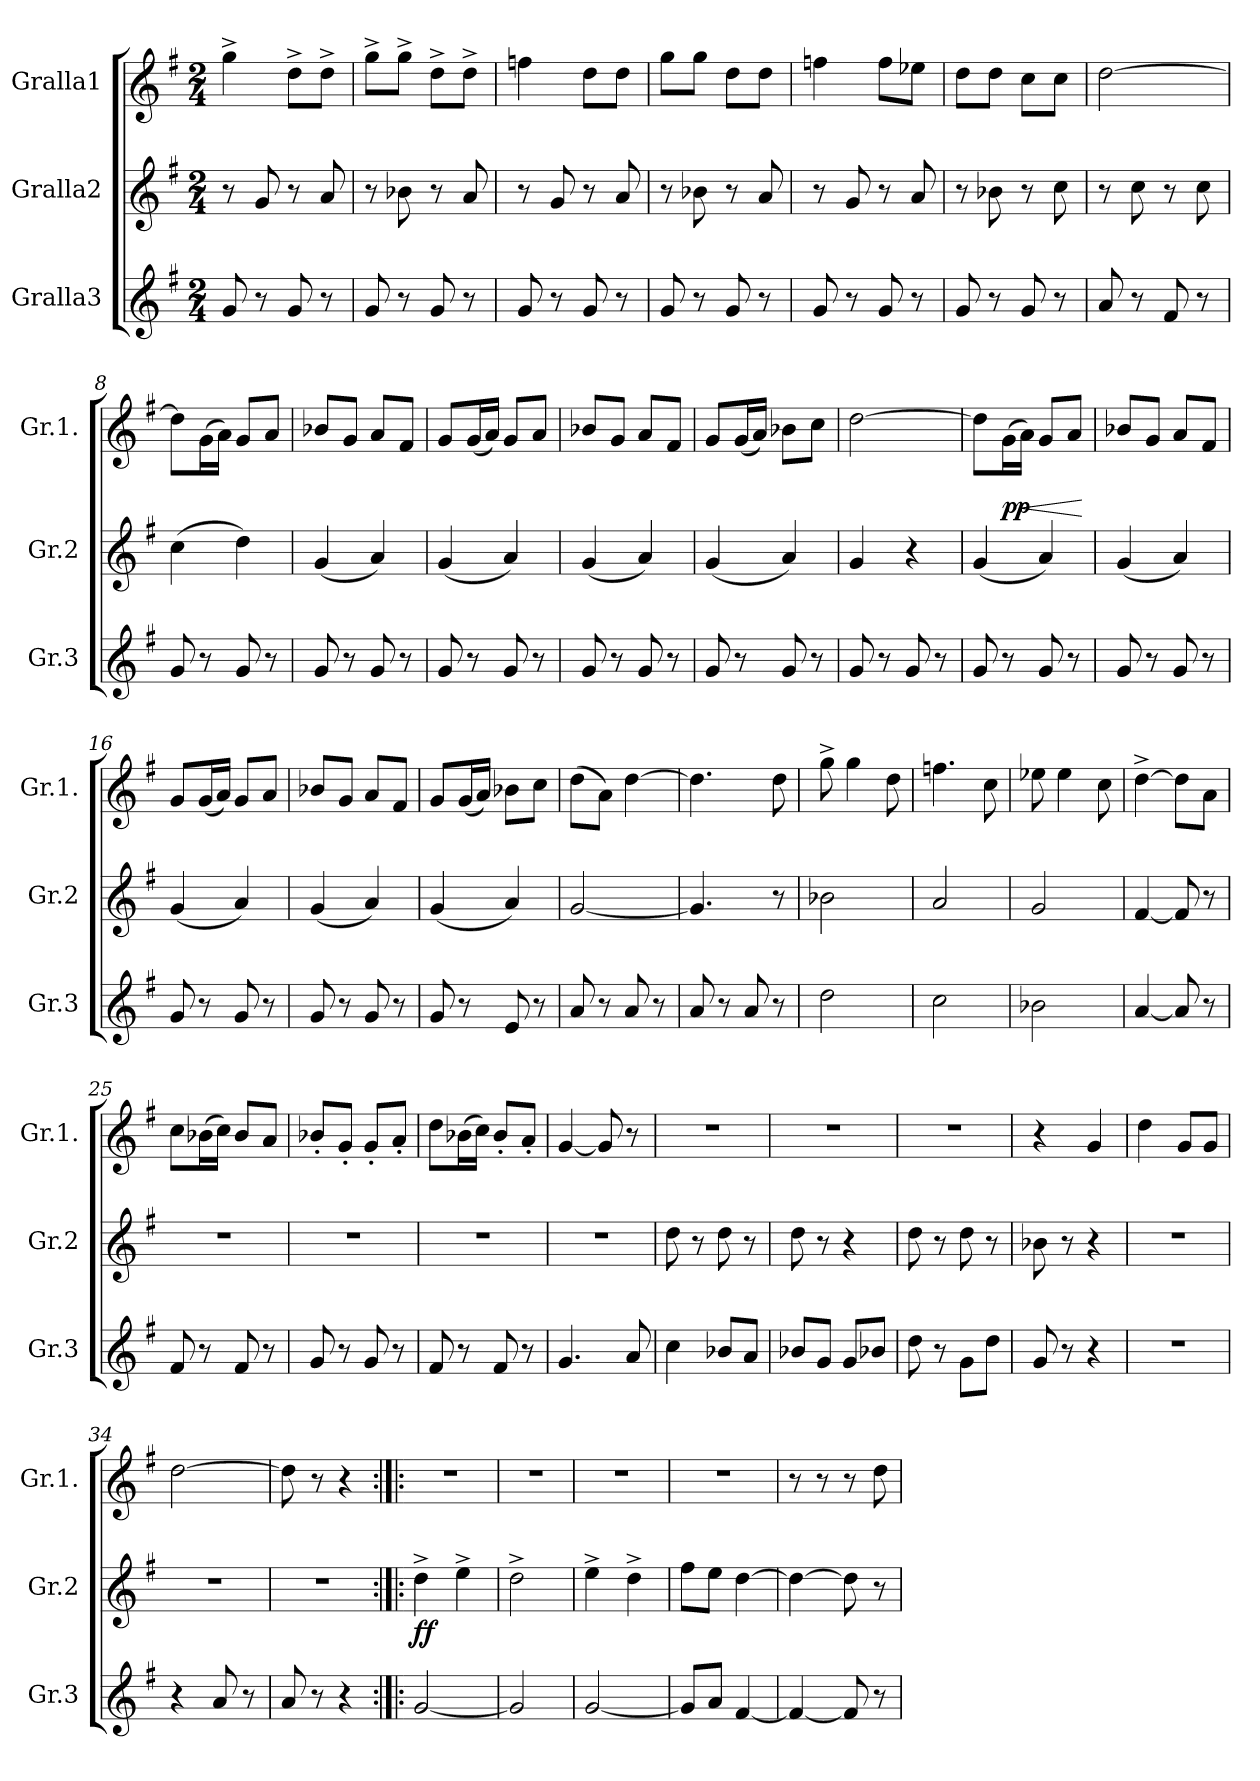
**kern	**kern	**dynam	**kern	**dynam
*part3	*part2	*part2	*part1	*part1
*staff3	*staff2	*staff2	*staff1	*staff1
*I"Gralla3	*I"Gralla2	*	*I"Gralla1	*
*I'Gr.3	*I'Gr.2	*	*I'Gr.1.	*
*clefG2	*clefG2	*	*clefG2	*
*k[f#]	*k[f#]	*	*k[f#]	*
*M2/4	*M2/4	*	*M2/4	*
=1	=1	=1	=1	=1
8g/	8r	.	4gg^\	.
8r	8g/	.	.	.
8g/	8r	.	8dd^\L	.
8r	8a/	.	8dd^\J	.
=2	=2	=2	=2	=2
8g/	8r	.	8gg^\L	.
8r	8b-X\	.	8gg^\J	.
8g/	8r	.	8dd^\L	.
8r	8a/	.	8dd^\J	.
=3	=3	=3	=3	=3
8g/	8r	.	4ffn\	.
8r	8g/	.	.	.
8g/	8r	.	8dd\L	.
8r	8a/	.	8dd\J	.
=4	=4	=4	=4	=4
8g/	8r	.	8gg\L	.
8r	8b-X\	.	8gg\J	.
8g/	8r	.	8dd\L	.
8r	8a/	.	8dd\J	.
=5	=5	=5	=5	=5
8g/	8r	.	4ffn\	.
8r	8g/	.	.	.
8g/	8r	.	8ff\L	.
8r	8a/	.	8ee-X\J	.
=6	=6	=6	=6	=6
8g/	8r	.	8dd\L	.
8r	8b-X\	.	8dd\J	.
8g/	8r	.	8cc\L	.
8r	8cc\	.	8cc\J	.
=7	=7	=7	=7	=7
8a/	8r	.	[2dd\	.
8r	8cc\	.	.	.
8f#/	8r	.	.	.
8r	8cc\	.	.	.
=8	=8	=8	=8	=8
8g/	(>4cc\	.	8dd\L]	.
8r	.	.	(>16g\L	.
.	.	.	16a\JJ)	.
8g/	4dd\)	.	8g/L	.
8r	.	.	8a/J	.
!!LO:LB:g=z
=9	=9	=9	=9	=9
8g/	(<4g/	.	8b-X/L	.
8r	.	.	8g/J	.
8g/	4a/)	.	8a/L	.
8r	.	.	8f#/J	.
=10	=10	=10	=10	=10
8g/	(<4g/	.	8g/L	.
8r	.	.	(<16g/L	.
.	.	.	16a/JJ)	.
8g/	4a/)	.	8g/L	.
8r	.	.	8a/J	.
=11	=11	=11	=11	=11
8g/	(<4g/	.	8b-X/L	.
8r	.	.	8g/J	.
8g/	4a/)	.	8a/L	.
8r	.	.	8f#/J	.
=12	=12	=12	=12	=12
8g/	(<4g/	.	8g/L	.
8r	.	.	(<16g/L	.
.	.	.	16a/JJ)	.
8g/	4a/)	.	8b-X\L	.
8r	.	.	8cc\J	.
=13	=13	=13	=13	=13
8g/	4g/	.	[2dd\	.
8r	.	.	.	.
8g/	4r	.	.	.
8r	.	.	.	.
=14	=14	=14	=14	=14
8g/	(<4g/	.	8dd\L]	.
!	!	!	!	!LO:DY:b
8r	.	.	(>16g\L	pp
!	!	!	!	!LO:HP:b
.	.	.	16a\JJ)	<
8g/	4a/)	.	8g/L	.
8r	.	.	8a/J	.
.	.	.	.	[
=15	=15	=15	=15	=15
8g/	(<4g/	.	8b-X/L	.
8r	.	.	8g/J	.
8g/	4a/)	.	8a/L	.
8r	.	.	8f#/J	.
=16	=16	=16	=16	=16
8g/	(<4g/	.	8g/L	.
8r	.	.	(<16g/L	.
.	.	.	16a/JJ)	.
8g/	4a/)	.	8g/L	.
8r	.	.	8a/J	.
!!LO:LB:g=z
=17	=17	=17	=17	=17
8g/	(<4g/	.	8b-X/L	.
8r	.	.	8g/J	.
8g/	4a/)	.	8a/L	.
8r	.	.	8f#/J	.
=18	=18	=18	=18	=18
8g/	(<4g/	.	8g/L	.
8r	.	.	(<16g/L	.
.	.	.	16a/JJ)	.
8e/	4a/)	.	8b-X\L	.
8r	.	.	8cc\J	.
=19	=19	=19	=19	=19
8a/	[2g/	.	(>8dd\L	.
8r	.	.	8a\J)	.
8a/	.	.	[4dd\	.
8r	.	.	.	.
=20	=20	=20	=20	=20
8a/	4.g/]	.	4.dd\]	.
8r	.	.	.	.
8a/	.	.	.	.
8r	8r	.	8dd\	.
=21	=21	=21	=21	=21
2dd\	2b-X\	.	8gg^\	.
.	.	.	4gg\	.
.	.	.	8dd\	.
=22	=22	=22	=22	=22
2cc\	2a/	.	4.ffn\	.
.	.	.	8cc\	.
=23	=23	=23	=23	=23
2b-X\	2g/	.	8ee-X\	.
.	.	.	4ee-\	.
.	.	.	8cc\	.
=24	=24	=24	=24	=24
[4a/	[4f#/	.	[4dd^\	.
8a/]	8f#/]	.	8dd\L]	.
8r	8r	.	8a\J	.
=25	=25	=25	=25	=25
8f#/	2r	.	8cc\L	.
8r	.	.	(>16b-X\L	.
.	.	.	16cc\JJ)	.
8f#/	.	.	8b-/L	.
8r	.	.	8a/J	.
=26	=26	=26	=26	=26
8g/	2r	.	8b-X'/L	.
8r	.	.	8g'/J	.
8g/	.	.	8g'/L	.
8r	.	.	8a'/J	.
!!LO:LB:g=z
=27	=27	=27	=27	=27
8f#/	2r	.	8dd\L	.
8r	.	.	(>16b-X\L	.
.	.	.	16cc\JJ)	.
8f#/	.	.	8b-'/L	.
8r	.	.	8a'/J	.
=28	=28	=28	=28	=28
4.g/	2r	.	[4g/	.
.	.	.	8g/]	.
8a/	.	.	8r	.
=29	=29	=29	=29	=29
4cc\	8dd\	.	2r	.
.	8r	.	.	.
8b-X/L	8dd\	.	.	.
8a/J	8r	.	.	.
=30	=30	=30	=30	=30
8b-X/L	8dd\	.	2r	.
8g/J	8r	.	.	.
8g/L	4r	.	.	.
8b-X/J	.	.	.	.
=31	=31	=31	=31	=31
8dd\	8dd\	.	2r	.
8r	8r	.	.	.
8g\L	8dd\	.	.	.
8dd\J	8r	.	.	.
=32	=32	=32	=32	=32
8g/	8b-X\	.	4r	.
8r	8r	.	.	.
4r	4r	.	4g/	.
=33	=33	=33	=33	=33
2r	2r	.	4dd\	.
.	.	.	8g/L	.
.	.	.	8g/J	.
=34	=34	=34	=34	=34
4r	2r	.	[2dd\	.
8a/	.	.	.	.
8r	.	.	.	.
=35	=35	=35	=35	=35
8a/	2r	.	8dd\]	.
8r	.	.	8r	.
4r	.	.	4r	.
=36:|!|:	=36:|!|:	=36:|!|:	=36:|!|:	=36:|!|:
!	!	!LO:DY:b	!	!
[2g/	4dd^\	ff	2r	.
.	4ee^\	.	.	.
=37	=37	=37	=37	=37
2g/]	2dd^\	.	2r	.
=38	=38	=38	=38	=38
[2g/	4ee^\	.	2r	.
.	4dd^\	.	.	.
=39	=39	=39	=39	=39
8g/L]	8ff#\L	.	2r	.
8a/J	8ee\J	.	.	.
[4f#/	[4dd\	.	.	.
!!LO:PB:g=z
=40	=40	=40	=40	=40
4f#/_	4dd\_	.	8r	.
.	.	.	8r	.
8f#/]	8dd\]	.	8r	.
8r	8r	.	8dd\	.
=	=	=	=	=
*-	*-	*-	*-	*-
